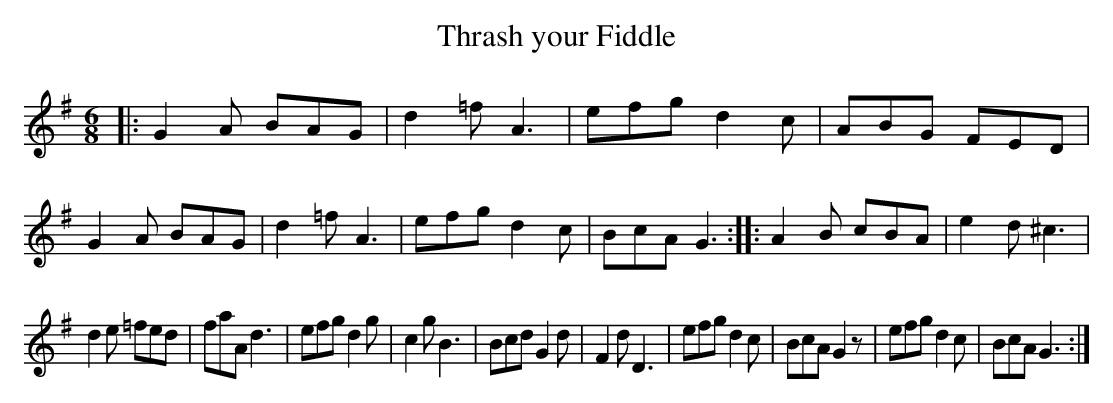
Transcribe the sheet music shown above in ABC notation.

X:1
T: Thrash your Fiddle
M: 6/8
L: 1/8
K: G
|:\
G2A BAG | d2=f A3 | efg d2c | ABG FED | G2A BAG |\
d2=f A3 | efg d2c | BcA G3 :: A2B cBA | e2d ^c3 |
d2e =fed | faA d3 | efg d2g | c2g B3 | Bcd G2d |\
F2d D3 | efg d2c | BcA G2z | efg d2c | BcA G3 :|
